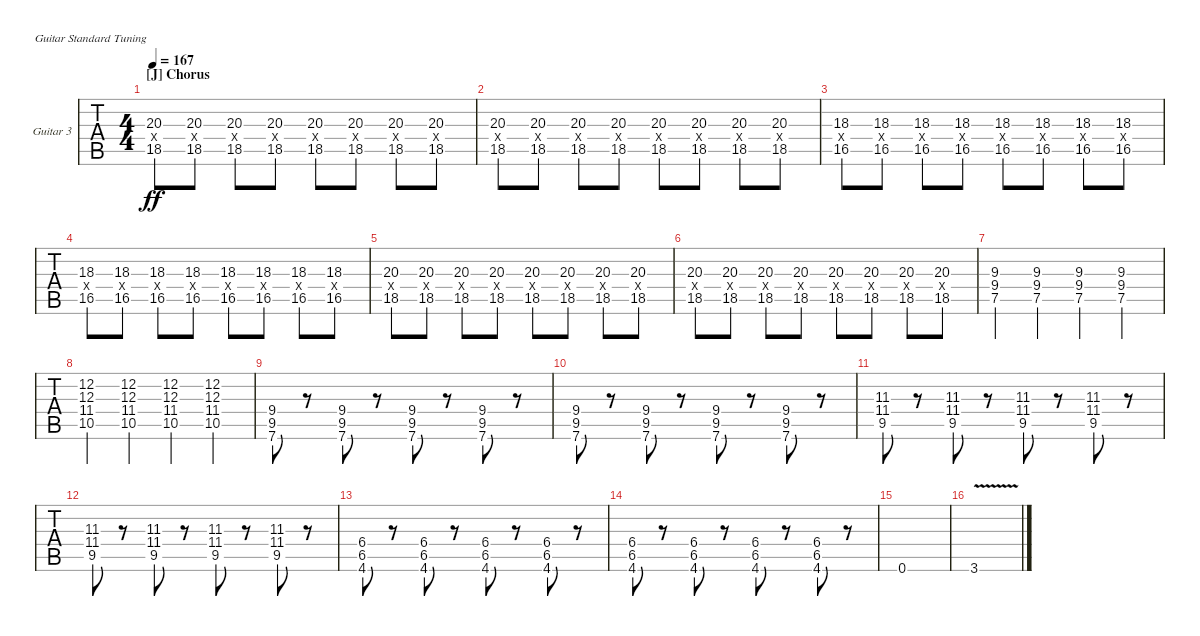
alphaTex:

\defaultSystemsLayout 4
\bracketExtendMode groupsimilarinstruments
\firstSystemTrackNameOrientation horizontal
\otherSystemsTrackNameOrientation horizontal
\track ("Frank Iero" "Guitar 3") {instrument distortionguitar}
\staff {tabs}
\tuning (E4 B3 G3 D3 A2 E2)
\ts (4 4)
\section ("J" "Chorus")
\tempo 167
\clef g2
\ks abminor
(18.5 20.3 20.4{x}).8{dy ff} (18.5 20.3 20.4{x}).8 (18.5 20.3 20.4{x}).8 (18.5 20.3 20.4{x}).8 (18.5 20.3 20.4{x}).8 (18.5 20.3 20.4{x}).8 (18.5 20.3 20.4{x}).8 (18.5 20.3 20.4{x}).8 |
(18.5 20.3 20.4{x}).8 (18.5 20.3 20.4{x}).8 (18.5 20.3 20.4{x}).8 (18.5 20.3 20.4{x}).8 (18.5 20.3 20.4{x}).8 (18.5 20.3 20.4{x}).8 (18.5 20.3 20.4{x}).8 (18.5 20.3 20.4{x}).8 |
(16.5 18.3 16.4{x}).8 (16.5 18.3 16.4{x}).8 (16.5 18.3 16.4{x}).8 (16.5 18.3 16.4{x}).8 (16.5 18.3 16.4{x}).8 (16.5 18.3 16.4{x}).8 (16.5 18.3 16.4{x}).8 (16.5 18.3 16.4{x}).8 |
(16.5 18.3 16.4{x}).8 (16.5 18.3 16.4{x}).8 (16.5 18.3 16.4{x}).8 (16.5 18.3 16.4{x}).8 (16.5 18.3 16.4{x}).8 (16.5 18.3 16.4{x}).8 (16.5 18.3 16.4{x}).8 (16.5 18.3 16.4{x}).8 |
(18.5 20.3 20.4{x}).8 (18.5 20.3 20.4{x}).8 (18.5 20.3 20.4{x}).8 (18.5 20.3 20.4{x}).8 (18.5 20.3 20.4{x}).8 (18.5 20.3 20.4{x}).8 (18.5 20.3 20.4{x}).8 (18.5 20.3 20.4{x}).8 |
(18.5 20.3 20.4{x}).8 (18.5 20.3 20.4{x}).8 (18.5 20.3 20.4{x}).8 (18.5 20.3 20.4{x}).8 (18.5 20.3 20.4{x}).8 (18.5 20.3 20.4{x}).8 (18.5 20.3 20.4{x}).8 (18.5 20.3 20.4{x}).8 |
(7.5 9.4 9.3).4 (9.3 9.4 7.5).4 (7.5 9.3 9.4).4 (7.5 9.4 9.3).4 |
(10.5 11.4 12.3 12.2).4 (12.2 12.3 11.4 10.5).4 (12.2 12.3 11.4 10.5).4 (12.2 12.3 11.4 10.5).4 |
(7.6 9.5 9.4).8 r.8 (9.4 9.5 7.6).8 r.8 (7.6 9.5 9.4).8 r.8 (7.6 9.5 9.4).8 r.8 |
(7.6 9.5 9.4).8 r.8 (9.4 9.5 7.6).8 r.8 (7.6 9.5 9.4).8 r.8 (7.6 9.5 9.4).8 r.8 |
(9.5 11.4 11.3).8 r.8 (11.3 11.4 9.5).8 r.8 (11.3 11.4 9.5).8 r.8 (11.3 11.4 9.5).8 r.8 |
(9.5 11.4 11.3).8 r.8 (11.3 11.4 9.5).8 r.8 (11.3 11.4 9.5).8 r.8 (11.3 11.4 9.5).8 r.8 |
(4.6 6.5 6.4).8 r.8 (6.4 6.5 4.6).8 r.8 (6.4 6.5 4.6).8 r.8 (6.4 6.5 4.6).8 r.8 |
(4.6 6.5 6.4).8 r.8 (6.4 6.5 4.6).8 r.8 (6.4 6.5 4.6).8 r.8 (6.4 6.5 4.6).8 r.8 |
0.6.1 |
3.6{v}.1
